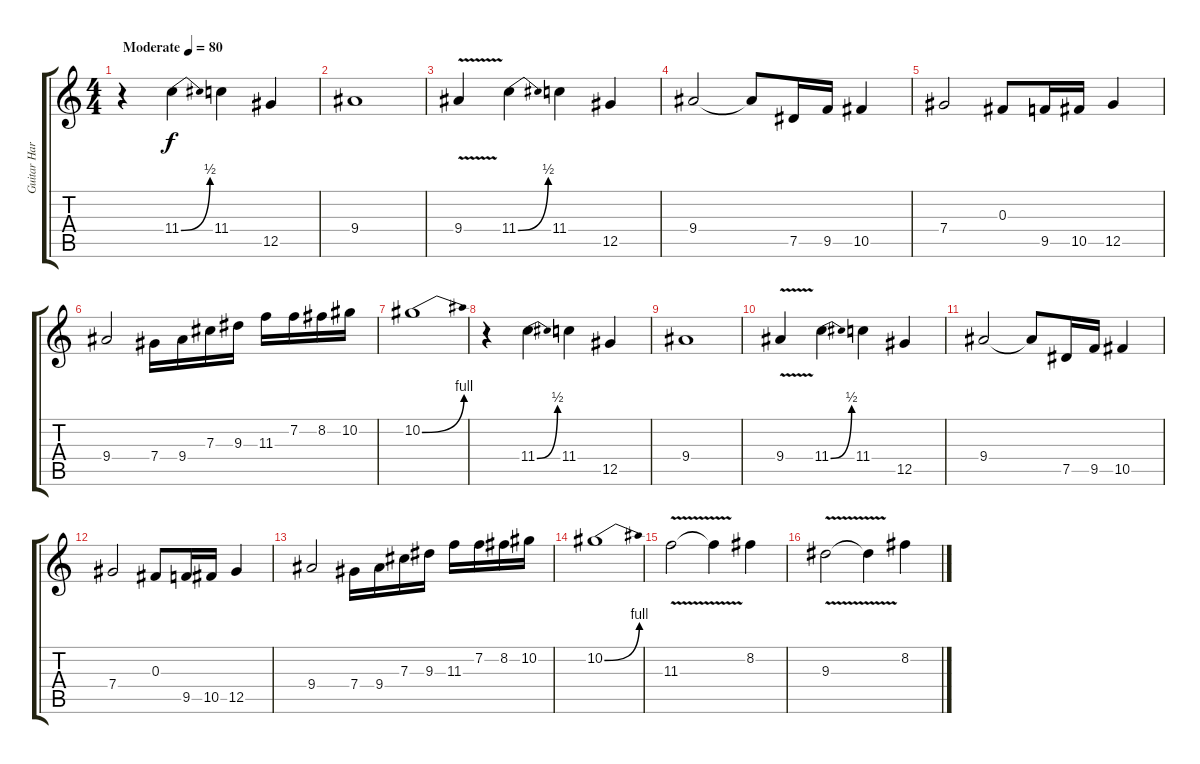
\track ("Guitar Harmo" "Guitar Har") {instrument overdrivenguitar}
\staff {score tabs}
\tuning (Eb4 Bb3 Gb3 Db3 Ab2 Eb2) {hide}
\ts (4 4)
\tempo (80 "Moderate")
\clef g2
\ks c
r.4{dy f instrument overdrivenguitar} 11.4{be (bend 0 0 60 2)}.4 11.4.4 12.5.4 |
9.4.1 |
9.4{v}.4 11.4{be (bend 0 0 60 2)}.4 11.4.4 12.5.4 |
9.4.2 9.4{t}.8 7.5.16 9.5.16 10.5.4 |
7.4.2 0.3.8 9.5.16 10.5.16 12.5.4 |
9.4.2 7.4.16 9.4.16 7.3.16 9.3.16 11.3.16 7.2.16 8.2.16 10.2.16 |
10.2{be (bend 0 0 60 4)}.1 |
r.4 11.4{be (bend 0 0 60 2)}.4 11.4.4 12.5.4 |
9.4.1 |
9.4{v}.4 11.4{be (bend 0 0 60 2)}.4 11.4.4 12.5.4 |
9.4.2 9.4{t}.8 7.5.16 9.5.16 10.5.4 |
7.4.2 0.3.8 9.5.16 10.5.16 12.5.4 |
9.4.2 7.4.16 9.4.16 7.3.16 9.3.16 11.3.16 7.2.16 8.2.16 10.2.16 |
10.2{be (bend 0 0 60 4)}.1 |
11.3{v}.2 11.3{t}.4 8.2.4 |
9.3{v}.2 9.3{t}.4 8.2.4
